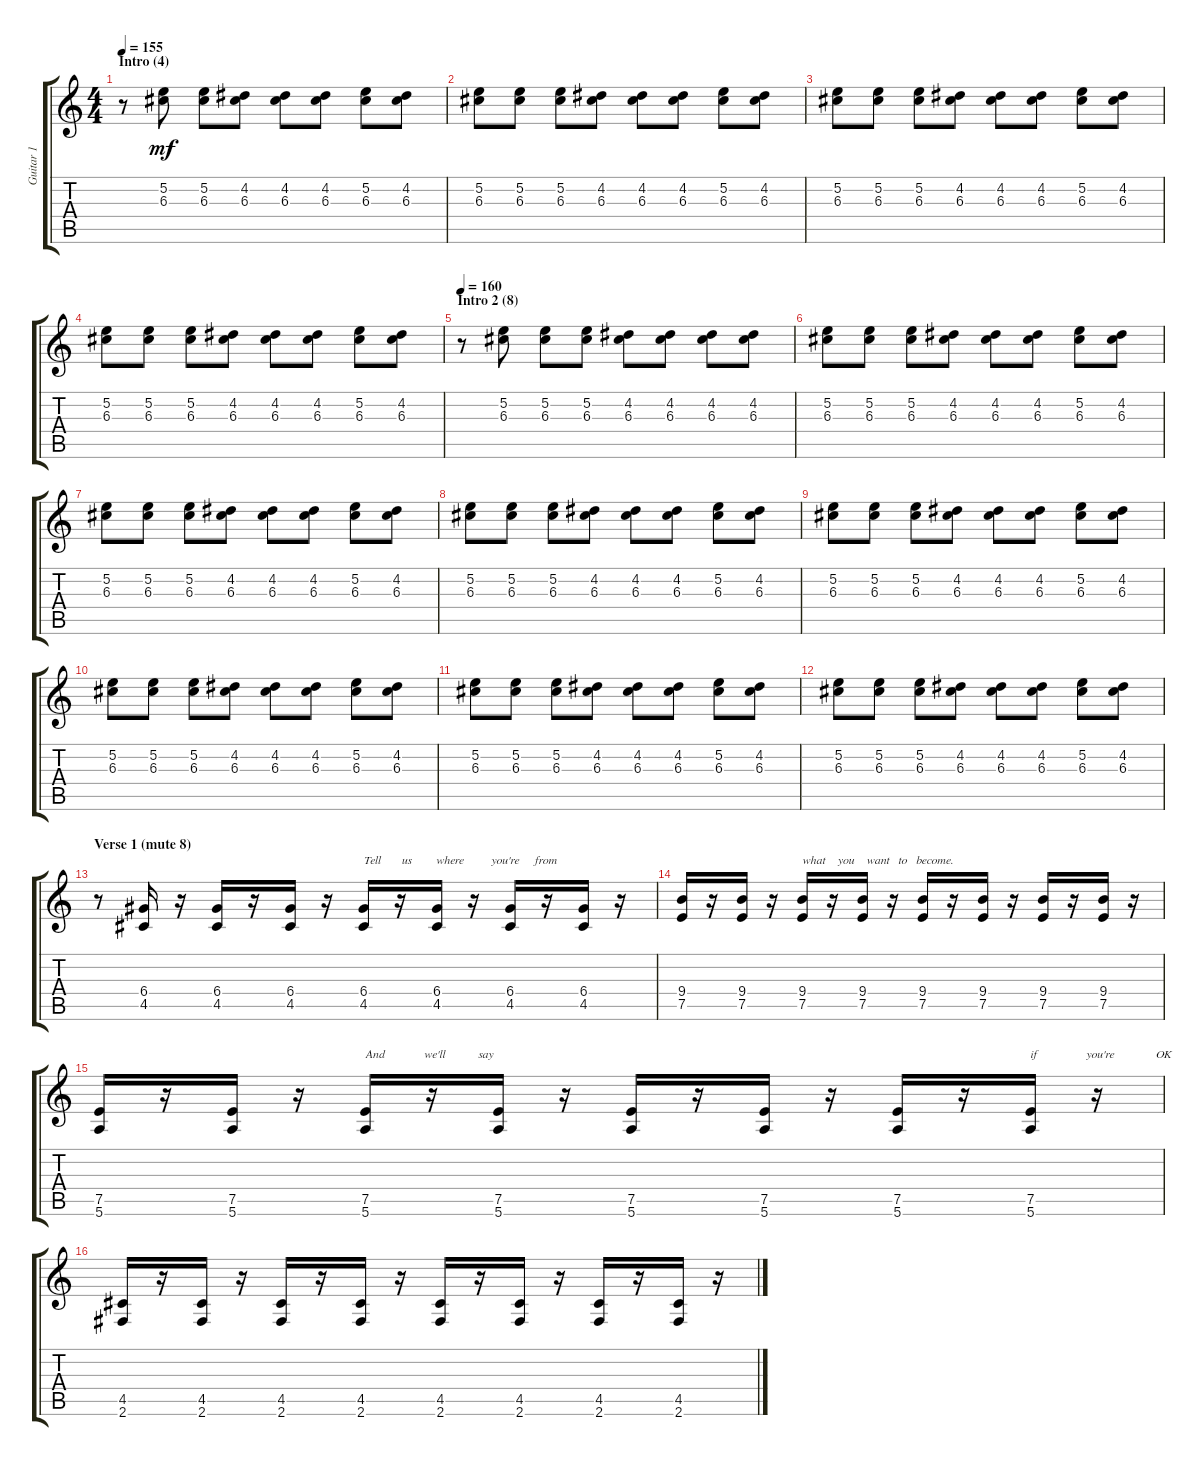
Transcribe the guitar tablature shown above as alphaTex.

\track ("Guitar 1" "Guitar 1") {instrument distortionguitar}
\staff {score tabs}
\tuning (E4 B3 G3 D3 A2 E2) {hide}
\ts (4 4)
\section ("" "Intro (4)")
\tempo 155
\clef g2
\ks c
r.8{dy mf instrument distortionguitar} (5.2 6.3).8 (5.2 6.3).8 (4.2 6.3).8 (4.2 6.3).8 (4.2 6.3).8 (5.2 6.3).8 (4.2 6.3).8 |
(5.2 6.3).8 (5.2 6.3).8 (5.2 6.3).8 (4.2 6.3).8 (4.2 6.3).8 (4.2 6.3).8 (5.2 6.3).8 (4.2 6.3).8 |
(5.2 6.3).8 (5.2 6.3).8 (5.2 6.3).8 (4.2 6.3).8 (4.2 6.3).8 (4.2 6.3).8 (5.2 6.3).8 (4.2 6.3).8 |
(5.2 6.3).8 (5.2 6.3).8 (5.2 6.3).8 (4.2 6.3).8 (4.2 6.3).8 (4.2 6.3).8 (5.2 6.3).8 (4.2 6.3).8 |
\section ("" "Intro 2 (8)")
\tempo 160
r.8 (5.2 6.3).8{volume 12} (5.2 6.3).8 (5.2 6.3).8 (4.2 6.3).8 (4.2 6.3).8 (4.2 6.3).8 (4.2 6.3).8 |
(5.2 6.3).8 (5.2 6.3).8 (5.2 6.3).8 (4.2 6.3).8 (4.2 6.3).8 (4.2 6.3).8 (5.2 6.3).8 (4.2 6.3).8 |
(5.2 6.3).8 (5.2 6.3).8 (5.2 6.3).8 (4.2 6.3).8 (4.2 6.3).8 (4.2 6.3).8 (5.2 6.3).8 (4.2 6.3).8 |
(5.2 6.3).8 (5.2 6.3).8 (5.2 6.3).8 (4.2 6.3).8 (4.2 6.3).8 (4.2 6.3).8 (5.2 6.3).8 (4.2 6.3).8 |
(5.2 6.3).8 (5.2 6.3).8 (5.2 6.3).8 (4.2 6.3).8 (4.2 6.3).8 (4.2 6.3).8 (5.2 6.3).8 (4.2 6.3).8 |
(5.2 6.3).8 (5.2 6.3).8 (5.2 6.3).8 (4.2 6.3).8 (4.2 6.3).8 (4.2 6.3).8 (5.2 6.3).8 (4.2 6.3).8 |
(5.2 6.3).8 (5.2 6.3).8 (5.2 6.3).8 (4.2 6.3).8 (4.2 6.3).8 (4.2 6.3).8 (5.2 6.3).8 (4.2 6.3).8 |
(5.2 6.3).8 (5.2 6.3).8 (5.2 6.3).8 (4.2 6.3).8 (4.2 6.3).8 (4.2 6.3).8 (5.2 6.3).8 (4.2 6.3).8 |
\section ("" "Verse 1 (mute 8)")
r.8 (6.4 4.5).16 r.16 (6.4 4.5).16 r.16 (6.4 4.5).16 r.16 (6.4 4.5).16{txt "Tell       us        where         you're     from"} r.16 (6.4 4.5).16 r.16 (6.4 4.5).16 r.16 (6.4 4.5).16 r.16 |
(9.4 7.5).16 r.16 (9.4 7.5).16 r.16 (9.4 7.5).16{txt "what    you    want   to   become. "} r.16 (9.4 7.5).16 r.16 (9.4 7.5).16 r.16 (9.4 7.5).16 r.16 (9.4 7.5).16 r.16 (9.4 7.5).16 r.16 |
(7.5 5.6).16 r.16 (7.5 5.6).16 r.16 (7.5 5.6).16{txt "And             we'll           say      "} r.16 (7.5 5.6).16 r.16 (7.5 5.6).16 r.16 (7.5 5.6).16 r.16 (7.5 5.6).16 r.16 (7.5 5.6).16{txt "if                you're              OK "} r.16 |
(4.5 2.6).16 r.16 (4.5 2.6).16 r.16 (4.5 2.6).16 r.16 (4.5 2.6).16 r.16 (4.5 2.6).16 r.16 (4.5 2.6).16 r.16 (4.5 2.6).16 r.16 (4.5 2.6).16 r.16
